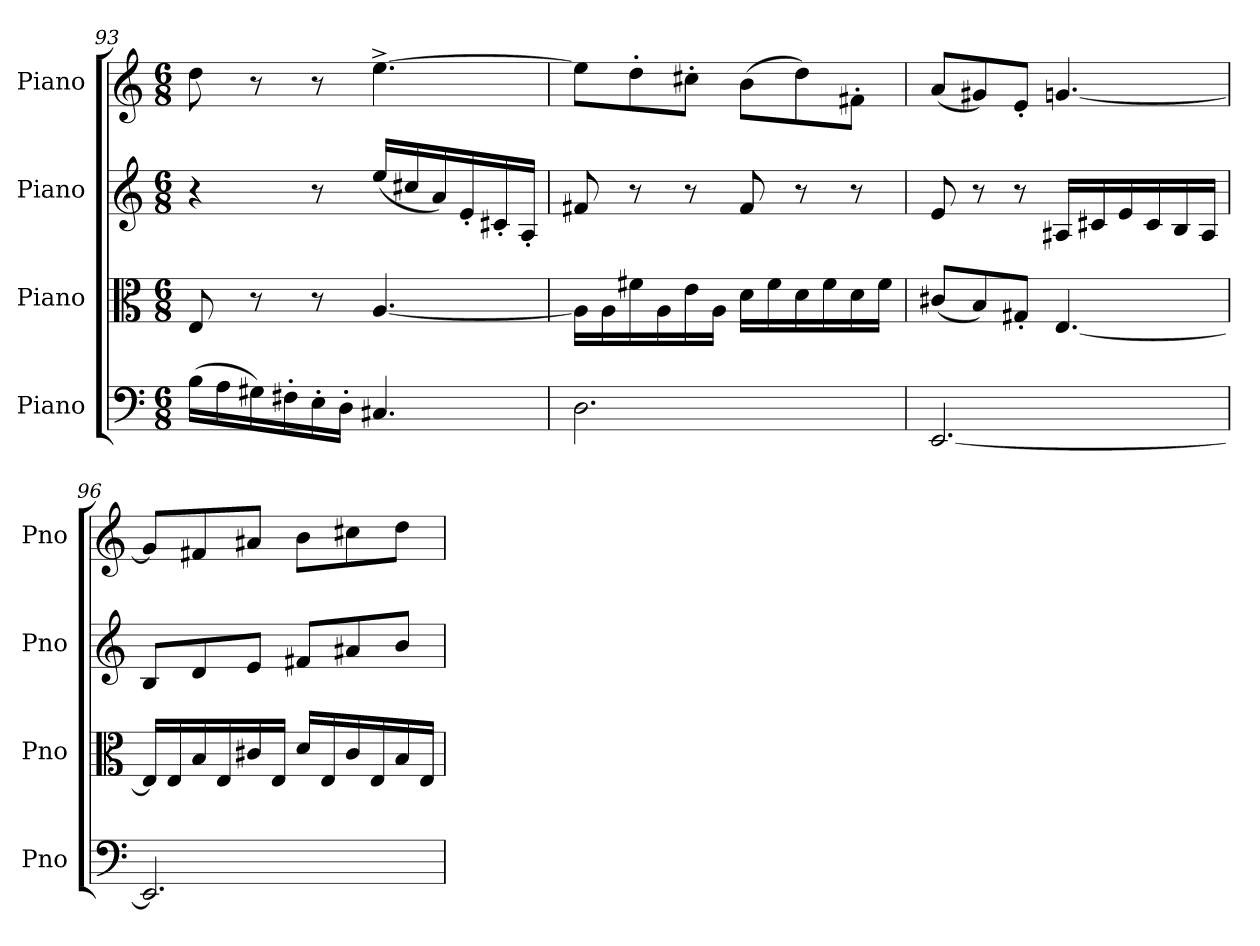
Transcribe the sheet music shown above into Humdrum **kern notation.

**kern	**kern	**kern	**kern
*part4	*part3	*part2	*part1
*staff4	*staff3	*staff2	*staff1
*I"Piano	*I"Piano	*I"Piano	*I"Piano
*I'Pno	*I'Pno	*I'Pno	*I'Pno
*clefF4	*clefC3	*clefG2	*clefG2
*k[]	*k[]	*k[]	*k[]
*M6/8	*M6/8	*M6/8	*M6/8
=93	=93	=93	=93
(16B\LL	8E/	4r	8dd\
16A\	.	.	.
16G#X\)	8r	.	8r
16F#X'\	.	.	.
16E'\	8r	8r	8r
16D'\JJ	.	.	.
4.C#X/	[4.A/	(16ee/LL	[4.ee^\
.	.	16cc#X/	.
.	.	16a/)	.
.	.	16e'/	.
.	.	16c#X'/	.
.	.	16A'/JJ	.
=94	=94	=94	=94
2.D\	16A\LL]	8f#X/	8ee\L]
.	16A\	.	.
.	16f#X\	8r	8dd'\
.	16A\	.	.
.	16e\	8r	8cc#X'\J
.	16A\JJ	.	.
.	16d\LL	8f#/	(8b\L
.	16f#\	.	.
.	16d\	8r	8dd\)
.	16f#\	.	.
.	16d\	8r	8f#X'\J
.	16f#\JJ	.	.
=95	=95	=95	=95
[2.EE/	(8c#X/L	8e/	(8a/L
.	8B/)	8r	8g#X/)
.	8G#X'/J	8r	8e'/J
.	[4.E/	16A#X/LL	[4.gn/
.	.	16c#X/	.
.	.	16e/	.
.	.	16c#/	.
.	.	16B/	.
.	.	16A#/JJ	.
=96	=96	=96	=96
2.EE/]	16E/LL]	8B/L	8g/L]
.	16E/	.	.
.	16B/	8d/	8f#X/
.	16E/	.	.
.	16c#X/	8e/J	8a#X/J
.	16E/JJ	.	.
.	16d/LL	8f#X/L	8b\L
.	16E/	.	.
.	16c#/	8a#X/	8cc#X\
.	16E/	.	.
.	16B/	8b/J	8dd\J
.	16E/JJ	.	.
=	=	=	=
*-	*-	*-	*-
